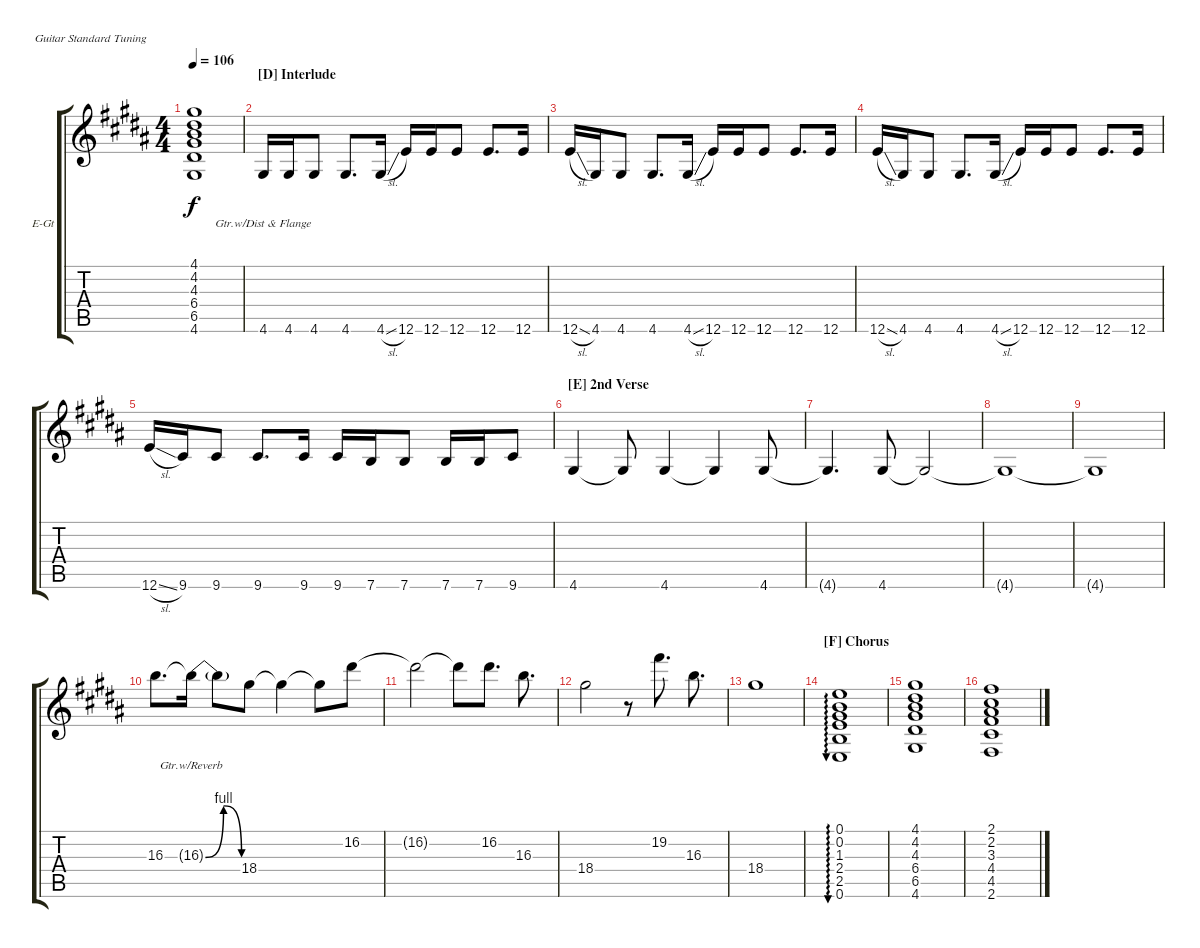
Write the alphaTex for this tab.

\defaultSystemsLayout 4
\bracketExtendMode groupsimilarinstruments
\firstSystemTrackNameOrientation horizontal
\otherSystemsTrackNameOrientation horizontal
\track ("Douglas Castle (Gtr. 2)" "E-Gt") {multiBarRest instrument electricguitarclean}
\staff {score tabs}
\tuning (E4 B3 G3 D3 A2 E2)
\ts (4 4)
\tempo 106
\clef g2
\ks b
(4.6 6.5 6.4 4.3 4.2 4.1).1{lyrics (0 "") lyrics (1 "") lyrics (2 "") lyrics (3 "") lyrics (4 "") dy f} |
\section ("D" "Interlude")
4.6.16{lyrics (0 "Gtr.w/Dist & Flange") lyrics (1 "") lyrics (2 "") lyrics (3 "") lyrics (4 "")} 4.6.16{lyrics (0 "") lyrics (1 "") lyrics (2 "") lyrics (3 "") lyrics (4 "")} 4.6.8{lyrics (0 "") lyrics (1 "") lyrics (2 "") lyrics (3 "") lyrics (4 "")} 4.6.8{d lyrics (0 "") lyrics (1 "") lyrics (2 "") lyrics (3 "") lyrics (4 "")} 4.6{sl}.16{lyrics (0 "") lyrics (1 "") lyrics (2 "") lyrics (3 "") lyrics (4 "")} 12.6.16{lyrics (0 "") lyrics (1 "") lyrics (2 "") lyrics (3 "") lyrics (4 "")} 12.6.16{lyrics (0 "") lyrics (1 "") lyrics (2 "") lyrics (3 "") lyrics (4 "")} 12.6.8{lyrics (0 "") lyrics (1 "") lyrics (2 "") lyrics (3 "") lyrics (4 "")} 12.6.8{d lyrics (0 "") lyrics (1 "") lyrics (2 "") lyrics (3 "") lyrics (4 "")} 12.6.16{lyrics (0 "") lyrics (1 "") lyrics (2 "") lyrics (3 "") lyrics (4 "")} |
12.6{sl}.16{lyrics (0 "") lyrics (1 "") lyrics (2 "") lyrics (3 "") lyrics (4 "")} 4.6.16{lyrics (0 "") lyrics (1 "") lyrics (2 "") lyrics (3 "") lyrics (4 "")} 4.6.8{lyrics (0 "") lyrics (1 "") lyrics (2 "") lyrics (3 "") lyrics (4 "")} 4.6.8{d lyrics (0 "") lyrics (1 "") lyrics (2 "") lyrics (3 "") lyrics (4 "")} 4.6{sl}.16{lyrics (0 "") lyrics (1 "") lyrics (2 "") lyrics (3 "") lyrics (4 "")} 12.6.16{lyrics (0 "") lyrics (1 "") lyrics (2 "") lyrics (3 "") lyrics (4 "")} 12.6.16{lyrics (0 "") lyrics (1 "") lyrics (2 "") lyrics (3 "") lyrics (4 "")} 12.6.8{lyrics (0 "") lyrics (1 "") lyrics (2 "") lyrics (3 "") lyrics (4 "")} 12.6.8{d lyrics (0 "") lyrics (1 "") lyrics (2 "") lyrics (3 "") lyrics (4 "")} 12.6.16{lyrics (0 "") lyrics (1 "") lyrics (2 "") lyrics (3 "") lyrics (4 "")} |
12.6{sl}.16{lyrics (0 "") lyrics (1 "") lyrics (2 "") lyrics (3 "") lyrics (4 "")} 4.6.16{lyrics (0 "") lyrics (1 "") lyrics (2 "") lyrics (3 "") lyrics (4 "")} 4.6.8{lyrics (0 "") lyrics (1 "") lyrics (2 "") lyrics (3 "") lyrics (4 "")} 4.6.8{d lyrics (0 "") lyrics (1 "") lyrics (2 "") lyrics (3 "") lyrics (4 "")} 4.6{sl}.16{lyrics (0 "") lyrics (1 "") lyrics (2 "") lyrics (3 "") lyrics (4 "")} 12.6.16{lyrics (0 "") lyrics (1 "") lyrics (2 "") lyrics (3 "") lyrics (4 "")} 12.6.16{lyrics (0 "") lyrics (1 "") lyrics (2 "") lyrics (3 "") lyrics (4 "")} 12.6.8{lyrics (0 "") lyrics (1 "") lyrics (2 "") lyrics (3 "") lyrics (4 "")} 12.6.8{d lyrics (0 "") lyrics (1 "") lyrics (2 "") lyrics (3 "") lyrics (4 "")} 12.6.16{lyrics (0 "") lyrics (1 "") lyrics (2 "") lyrics (3 "") lyrics (4 "")} |
12.6{sl}.16{lyrics (0 "") lyrics (1 "") lyrics (2 "") lyrics (3 "") lyrics (4 "")} 9.6.16{lyrics (0 "") lyrics (1 "") lyrics (2 "") lyrics (3 "") lyrics (4 "")} 9.6.8{lyrics (0 "") lyrics (1 "") lyrics (2 "") lyrics (3 "") lyrics (4 "")} 9.6.8{d lyrics (0 "") lyrics (1 "") lyrics (2 "") lyrics (3 "") lyrics (4 "")} 9.6.16{lyrics (0 "") lyrics (1 "") lyrics (2 "") lyrics (3 "") lyrics (4 "")} 9.6.16{lyrics (0 "") lyrics (1 "") lyrics (2 "") lyrics (3 "") lyrics (4 "")} 7.6.16{lyrics (0 "") lyrics (1 "") lyrics (2 "") lyrics (3 "") lyrics (4 "")} 7.6.8{lyrics (0 "") lyrics (1 "") lyrics (2 "") lyrics (3 "") lyrics (4 "")} 7.6.16{lyrics (0 "") lyrics (1 "") lyrics (2 "") lyrics (3 "") lyrics (4 "")} 7.6.16{lyrics (0 "") lyrics (1 "") lyrics (2 "") lyrics (3 "") lyrics (4 "")} 9.6.8{lyrics (0 "") lyrics (1 "") lyrics (2 "") lyrics (3 "") lyrics (4 "")} |
\section ("E" "2nd Verse")
4.6.4{lyrics (0 "") lyrics (1 "") lyrics (2 "") lyrics (3 "") lyrics (4 "")} 4.6{t}.8{lyrics (0 "") lyrics (1 "") lyrics (2 "") lyrics (3 "") lyrics (4 "")} 4.6.4{lyrics (0 "") lyrics (1 "") lyrics (2 "") lyrics (3 "") lyrics (4 "")} 4.6{t}.4{lyrics (0 "") lyrics (1 "") lyrics (2 "") lyrics (3 "") lyrics (4 "")} 4.6.8{lyrics (0 "") lyrics (1 "") lyrics (2 "") lyrics (3 "") lyrics (4 "")} |
4.6{t}.4{d lyrics (0 "") lyrics (1 "") lyrics (2 "") lyrics (3 "") lyrics (4 "")} 4.6.8{lyrics (0 "") lyrics (1 "") lyrics (2 "") lyrics (3 "") lyrics (4 "")} 4.6{t}.2{lyrics (0 "") lyrics (1 "") lyrics (2 "") lyrics (3 "") lyrics (4 "")} |
4.6{t}.1{lyrics (0 "") lyrics (1 "") lyrics (2 "") lyrics (3 "") lyrics (4 "")} |
4.6{t}.1{lyrics (0 "") lyrics (1 "") lyrics (2 "") lyrics (3 "") lyrics (4 "")} |
16.3.8{d lyrics (0 "") lyrics (1 "") lyrics (2 "") lyrics (3 "") lyrics (4 "")} 16.3{be (bendrelease 0 0 10.2 4 20.4 4 30 0) t}.16{lyrics (0 "Gtr.w/Reverb") lyrics (1 "") lyrics (2 "") lyrics (3 "") lyrics (4 "")} 16.3{t}.8{lyrics (0 "") lyrics (1 "") lyrics (2 "") lyrics (3 "") lyrics (4 "")} 18.4.8{lyrics (0 "") lyrics (1 "") lyrics (2 "") lyrics (3 "") lyrics (4 "")} 18.4{t}.4{lyrics (0 "") lyrics (1 "") lyrics (2 "") lyrics (3 "") lyrics (4 "")} 18.4{t}.8 16.2.8 |
16.2{t}.2 16.2{t}.8 16.2.8{d} 16.3.8{d} |
18.4.2 r.8 19.2.8{d} 16.3.8{d} |
18.4.1 |
\section ("F" "Chorus")
(0.1 0.2 1.3 2.4 2.5 0.6).1{au 0} |
(4.6 6.5 6.4 4.3 4.2 4.1).1 |
(2.6 4.5 4.4 3.3 2.2 2.1).1
